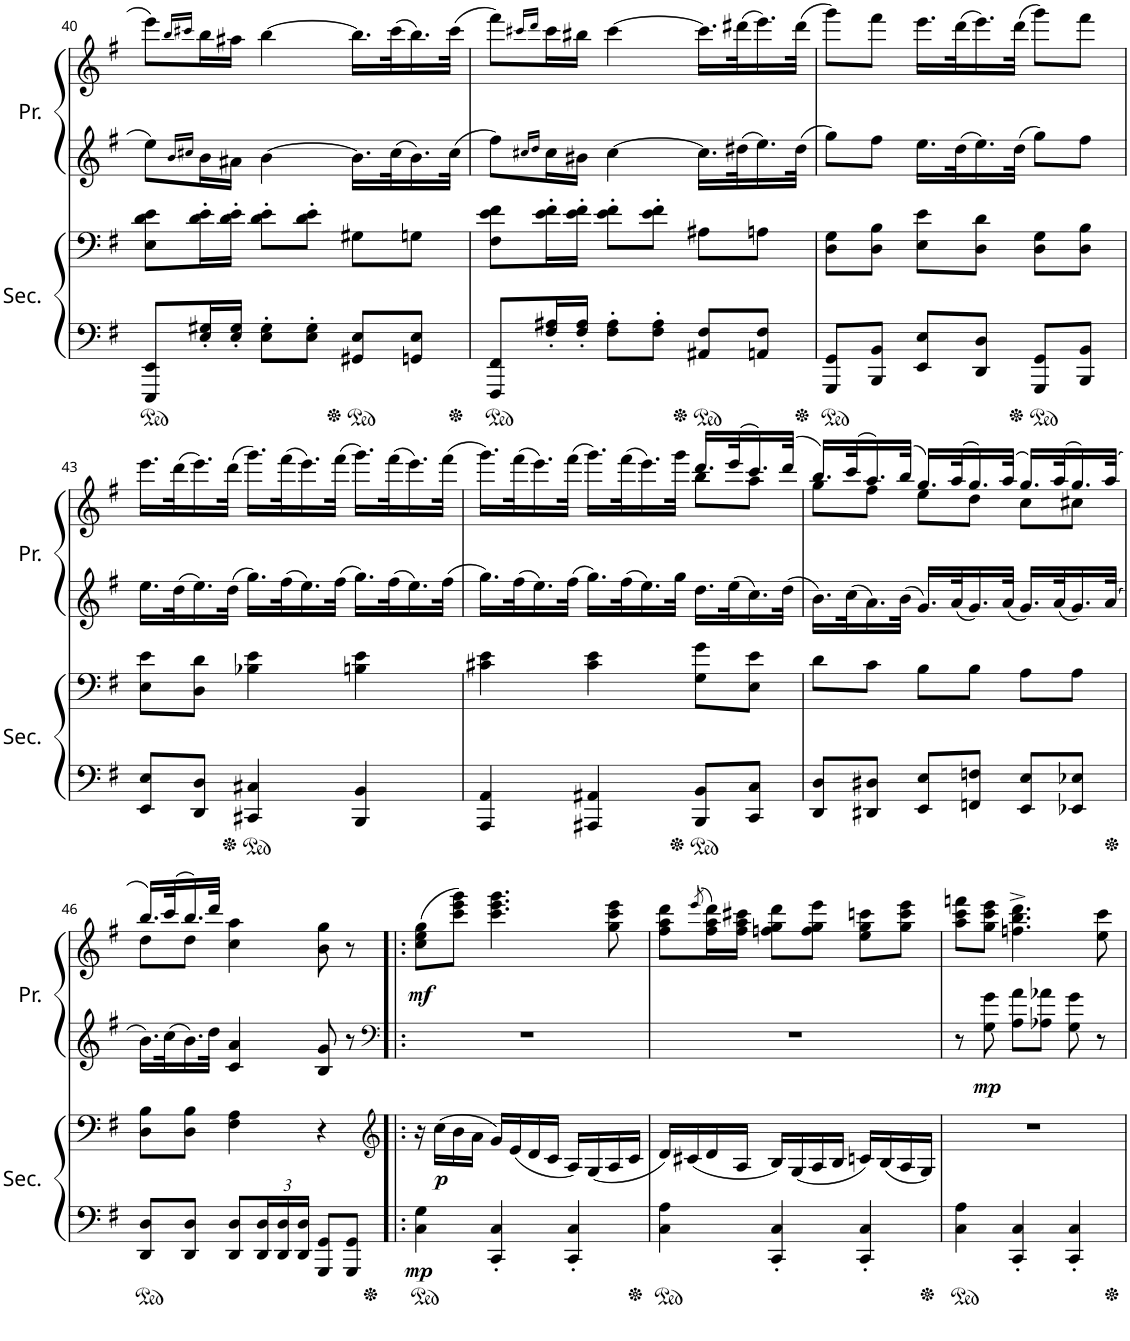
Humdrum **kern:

**kern	**kern	**dynam	**kern	**kern	**dynam
*part2	*part2	*part2	*part1	*part1	*part1
*staff4	*staff3	*staff3/4	*staff2	*staff1	*staff1/2
*I"Secondo	*	*	*I"Primo	*	*
*I'Sec.	*	*	*I'Pr.	*	*
!!LO:PB:g=z
*clefF4	*clefF4	*	*clefG2	*clefG2	*
*k[f#]	*k[f#]	*	*k[f#]	*k[f#]	*
*M3/4	*M3/4	*	*M3/4	*M3/4	*
=40	=40	=40	=40	=40	=40
8EEE/ 8EE/L	8E\ 8d\ 8e\L	.	8ee\L	8eee\L	.
.	.	.	16qb/LL	16qbb/LL	.
.	.	.	16qcc#X/JJ	16qccc#X/JJ	.
16E/' 16G#X/'L	16d\' 16e\'L	.	16b\L	16bb\L	.
16E/' 16G#/'JJ	16d\' 16e\'JJ	.	16a#X\JJ	16aa#X\JJ	.
8E\' 8G#\'L	8d\' 8e\'L	.	[4b\	[4bb\	.
8E\' 8G#\'J	8d\' 8e\'J	.	.	.	.
8GG#X/ 8E/L	8G#X\L	.	16.b\LL]	16.bb\LL]	.
.	.	.	32cc#\K	(32ccc#\K	.
8GGn/ 8E/J	8Gn\J	.	16.b\	16.bb\)	.
.	.	.	32cc#\JJk	(32ccc#\JJk	.
=41	=41	=41	=41	=41	=41
8FFF#/ 8FF#/L	8F#\ 8e\ 8f#\L	.	8ff#\L	8fff#\L)	.
.	.	.	16qcc#X/LL	16qccc#X/LL	.
.	.	.	16qdd/JJ	16qddd/JJ	.
16F#/' 16A#X/'L	16e\' 16f#\'L	.	16cc#\L	16ccc#\L	.
16F#/' 16A#/'JJ	16e\' 16f#\'JJ	.	16b#X\JJ	16bb#X\JJ	.
8F#\' 8A#\'L	8e\' 8f#\'L	.	[4cc#\	[4ccc#\	.
8F#\' 8A#\'J	8e\' 8f#\'J	.	.	.	.
8AA#X/ 8F#/L	8A#X\L	.	16.cc#\LL]	16.ccc#\LL]	.
.	.	.	32dd#X\K	(32ddd#X\K	.
8AAn/ 8F#/J	8An\J	.	16.ee\	16.eee\)	.
.	.	.	32dd#\JJk	(32ddd#\JJk	.
=42	=42	=42	=42	=42	=42
8GGG/ 8GG/L	8D\ 8G\L	.	8gg\L	8ggg\L)	.
8BBB/ 8BB/J	8D\ 8B\J	.	8ff#\J	8fff#\J	.
8EE/ 8E/L	8E\ 8e\L	.	16.ee\LL	16.eee\LL	.
.	.	.	32dd\K	(32ddd\K	.
8DD/ 8D/J	8D\ 8d\J	.	16.ee\	16.eee\)	.
.	.	.	32dd\JJk	(32ddd\JJk	.
8GGG/ 8GG/L	8D\ 8G\L	.	8gg\L	8ggg\L)	.
8BBB/ 8BB/J	8D\ 8B\J	.	8ff#\J	8fff#\J	.
!!LO:LB:g=z
=43	=43	=43	=43	=43	=43
8EE/ 8E/L	8E\ 8e\L	.	16.ee\LL	16.eee\LL	.
.	.	.	32dd\K	(32ddd\K	.
8DD/ 8D/J	8D\ 8d\J	.	16.ee\	16.eee\)	.
.	.	.	32dd\JJk	(32ddd\JJk	.
4CC#X/ 4C#X/	4B-X\ 4e\	.	16.gg\LL	16.ggg\LL)	.
.	.	.	32ff#\K	(32fff#\K	.
.	.	.	16.ee\	16.eee\)	.
.	.	.	32ff#\JJk	(32fff#\JJk	.
4BBB/ 4BB/	4Bn\ 4e\	.	16.gg\LL	16.ggg\LL)	.
.	.	.	32ff#\K	(32fff#\K	.
.	.	.	16.ee\	16.eee\)	.
.	.	.	32ff#\JJk	(32fff#\JJk	.
=44	=44	=44	=44	=44	=44
*	*	*	*	*^	*
4AAA/ 4AA/	4c#X\ 4e\	.	16.gg\LL	16.ggg\LL)	2ryy	.
.	.	.	32ff#\K	(>32fff#\K	.	.
.	.	.	16.ee\	16.eee\)	.	.
.	.	.	32ff#\JJk	(>32fff#\JJk	.	.
4AAA#X/ 4AA#X/	4c#\ 4e\	.	16.gg\LL	16.ggg\LL)	.	.
.	.	.	32ff#\K	(>32fff#\K	.	.
.	.	.	16.ee\	16.eee\)	.	.
.	.	.	32gg\JJk	32ggg\JJk	.	.
8BBB/ 8BB/L	8G\ 8g\L	.	16.dd\LL	16.ddd/LL	8bb\L	.
.	.	.	32ee\K	(32eee/K	.	.
8CC/ 8C/J	8E\ 8e\J	.	16.cc\	16.ccc/)	8aa\J	.
.	.	.	32dd\JJk	(32ddd/JJk	.	.
=45	=45	=45	=45	=45	=45	=45
8DD/ 8D/L	8d\L	.	16.b\LL	16.bb/LL)	8gg\L	.
.	.	.	32cc\K	(32ccc/K	.	.
8DD#X/ 8D#X/J	8c\J	.	16.a\	16.aa/)	8ff#\J	.
.	.	.	32b\JJk	(32bb/JJk	.	.
8EE/ 8E/L	8B\L	.	16.g/LL	16.gg/LL)	8ee\L	.
.	.	.	32a/K	(32aa/K	.	.
8FFn/ 8Fn/J	8B\J	.	16.g/	16.gg/)	8dd\J	.
.	.	.	32a/JJk	(32aa/JJk	.	.
8EE/ 8E/L	8A\L	.	16.g/LL	16.gg/LL)	8cc\L	.
.	.	.	32a/K	(32aa/K	.	.
8EE-X/ 8E-X/J	8A\J	.	16.g/	16.gg/)	8cc#X\J	.
.	.	.	32a/JJk	(32aa/JJk	.	.
!!LO:LB:g=z	!!
=46	=46	=46	=46	=46	=46	=46
8DD/ 8D/L	8D\ 8B\L	.	16.b\LL	16.bb/LL)	8dd\L	.
.	.	.	32cc\K	(32ccc/K	.	.
8DD/ 8D/J	8D\ 8B\J	.	16.b\	16.bb/)	8dd\J	.
.	.	.	32dd\JJk	32ddd/JJk	.	.
8DD/ 8D/L	4F#\ 4A\	.	4c/ 4a/	4cc\ 4aa\	2ryy	.
*Xbrackettup	*	*	*	*	*	*
24DD/ 24D/L	.	.	.	.	.	.
24DD/ 24D/	.	.	.	.	.	.
24DD/ 24D/JJ	.	.	.	.	.	.
8GGG/ 8GG/L	4r	.	8B/ 8g/	8b\ 8gg\	.	.
8GGG/ 8GG/J	.	.	8r	8r	.	.
*	*	*	*	*v	*v	*
=47!|:	=47!|:	=47!|:	=47!|:	=47!|:	=47!|:
*	*clefG2	*	*clefF4	*	*
!	!	!LO:DY:b=2	!	!	!LO:DY:b
4C\ 4G\	16r	mp	2.r	(8cc\ 8ee\ 8gg\L	mf
!	!	!LO:DY:b	!	!	!
.	(16cc\LL	p	.	.	.
.	16b\	.	.	8ccc\ 8eee\ 8ggg\J)	.
.	16a\JJ	.	.	.	.
4CC/' 4C/'	16g/LL)	.	.	4.ccc\ 4.eee\ 4.ggg\	.
.	(16e/	.	.	.	.
.	16d/	.	.	.	.
.	16c/JJ	.	.	.	.
4CC/' 4C/'	16A/LL)	.	.	.	.
.	(16G/	.	.	.	.
.	16A/	.	.	8gg\ 8ccc\ 8eee\	.
.	16c/JJ	.	.	.	.
=48	=48	=48	=48	=48	=48
4C\ 4A\	16d/LL)	.	2.r	8ff#\ 8aa\ 8ddd\L	.
.	(16c#X/	.	.	.	.
.	.	.	.	(>8qeee/	.
.	16d/	.	.	16ff#\ 16aa\ 16ddd\L)	.
.	16A/JJ	.	.	16ff#\ 16aa\ 16ccc#X\JJ	.
4CC/' 4C/'	16B/LL)	.	.	8ffn\ 8gg\ 8ddd\L	.
.	(16G/	.	.	.	.
.	16A/	.	.	8ff\ 8gg\ 8eee\J	.
.	16B/JJ	.	.	.	.
4CC/' 4C/'	16cn/LL)	.	.	8ee\ 8gg\ 8cccn\L	.
.	(16B/	.	.	.	.
.	16A/	.	.	8gg\ 8ccc\ 8eee\J	.
.	16G/JJ)	.	.	.	.
=49	=49	=49	=49	=49	=49
4C\ 4A\	2.r	.	8r	8aa\ 8ccc\ 8fffn\L	.
!	!	!	!	!	!LO:DY:b=2
.	.	.	8G\ 8g\	8gg\ 8ccc\ 8eee\J	mp
4CC/' 4C/'	.	.	8A\ 8a\L	4.ffn\^ 4.bb\^ 4.ddd\^	.
.	.	.	8A-X\ 8a-X\J	.	.
4CC/' 4C/'	.	.	8G\ 8g\	.	.
.	.	.	8r	8ee\ 8ccc\	.
=	=	=	=	=	=
*-	*-	*-	*-	*-	*-
